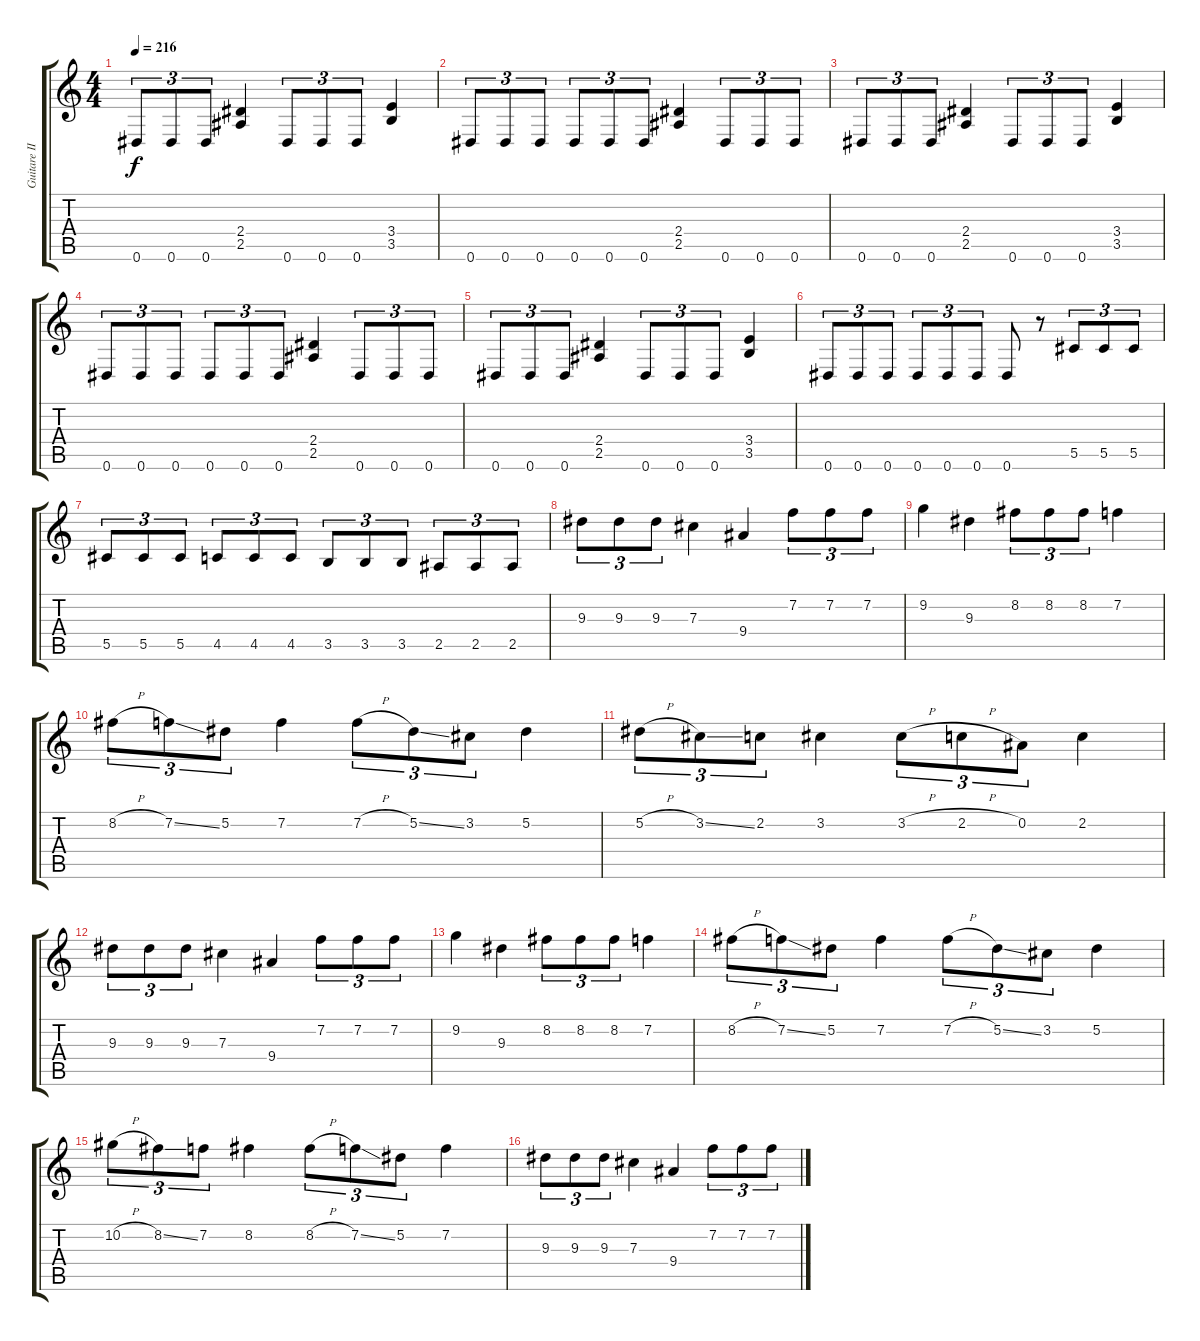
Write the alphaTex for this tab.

\track ("Guitare II ( James )" "Guitare II") {instrument electricguitarclean}
\staff {score tabs}
\tuning (Eb4 Bb3 Gb3 Db3 Ab2 Eb2) {hide}
\ts (4 4)
\tempo 216
\clef g2
\ks c
0.6.8{tu (3 2) dy f} 0.6.8{tu (3 2)} 0.6.8{tu (3 2)} (2.4 2.5).4 0.6.8{tu (3 2)} 0.6.8{tu (3 2)} 0.6.8{tu (3 2)} (3.4 3.5).4 |
0.6.8{tu (3 2)} 0.6.8{tu (3 2)} 0.6.8{tu (3 2)} 0.6.8{tu (3 2)} 0.6.8{tu (3 2)} 0.6.8{tu (3 2)} (2.4 2.5).4 0.6.8{tu (3 2)} 0.6.8{tu (3 2)} 0.6.8{tu (3 2)} |
0.6.8{tu (3 2)} 0.6.8{tu (3 2)} 0.6.8{tu (3 2)} (2.4 2.5).4 0.6.8{tu (3 2)} 0.6.8{tu (3 2)} 0.6.8{tu (3 2)} (3.4 3.5).4 |
0.6.8{tu (3 2)} 0.6.8{tu (3 2)} 0.6.8{tu (3 2)} 0.6.8{tu (3 2)} 0.6.8{tu (3 2)} 0.6.8{tu (3 2)} (2.4 2.5).4 0.6.8{tu (3 2)} 0.6.8{tu (3 2)} 0.6.8{tu (3 2)} |
0.6.8{tu (3 2)} 0.6.8{tu (3 2)} 0.6.8{tu (3 2)} (2.4 2.5).4 0.6.8{tu (3 2)} 0.6.8{tu (3 2)} 0.6.8{tu (3 2)} (3.4 3.5).4 |
0.6.8{tu (3 2)} 0.6.8{tu (3 2)} 0.6.8{tu (3 2)} 0.6.8{tu (3 2)} 0.6.8{tu (3 2)} 0.6.8{tu (3 2)} 0.6.8 r.8 5.5.8{tu (3 2)} 5.5.8{tu (3 2)} 5.5.8{tu (3 2)} |
5.5.8{tu (3 2)} 5.5.8{tu (3 2)} 5.5.8{tu (3 2)} 4.5.8{tu (3 2)} 4.5.8{tu (3 2)} 4.5.8{tu (3 2)} 3.5.8{tu (3 2)} 3.5.8{tu (3 2)} 3.5.8{tu (3 2)} 2.5.8{tu (3 2)} 2.5.8{tu (3 2)} 2.5.8{tu (3 2)} |
9.3.8{tu (3 2)} 9.3.8{tu (3 2)} 9.3.8{tu (3 2)} 7.3.4 9.4.4 7.2.8{tu (3 2)} 7.2.8{tu (3 2)} 7.2.8{tu (3 2)} |
9.2.4 9.3.4 8.2.8{tu (3 2)} 8.2.8{tu (3 2)} 8.2.8{tu (3 2)} 7.2.4 |
8.2{h}.8{tu (3 2)} 7.2{ss}.8{tu (3 2)} 5.2.8{tu (3 2)} 7.2.4 7.2{h}.8{tu (3 2)} 5.2{ss}.8{tu (3 2)} 3.2.8{tu (3 2)} 5.2.4 |
5.2{h}.8{tu (3 2)} 3.2{ss}.8{tu (3 2)} 2.2.8{tu (3 2)} 3.2.4 3.2{h}.8{tu (3 2)} 2.2{h}.8{tu (3 2)} 0.2.8{tu (3 2)} 2.2.4 |
9.3.8{tu (3 2)} 9.3.8{tu (3 2)} 9.3.8{tu (3 2)} 7.3.4 9.4.4 7.2.8{tu (3 2)} 7.2.8{tu (3 2)} 7.2.8{tu (3 2)} |
9.2.4 9.3.4 8.2.8{tu (3 2)} 8.2.8{tu (3 2)} 8.2.8{tu (3 2)} 7.2.4 |
8.2{h}.8{tu (3 2)} 7.2{ss}.8{tu (3 2)} 5.2.8{tu (3 2)} 7.2.4 7.2{h}.8{tu (3 2)} 5.2{ss}.8{tu (3 2)} 3.2.8{tu (3 2)} 5.2.4 |
10.2{h}.8{tu (3 2)} 8.2{ss}.8{tu (3 2)} 7.2.8{tu (3 2)} 8.2.4 8.2{h}.8{tu (3 2)} 7.2{ss}.8{tu (3 2)} 5.2.8{tu (3 2)} 7.2.4 |
9.3.8{tu (3 2)} 9.3.8{tu (3 2)} 9.3.8{tu (3 2)} 7.3.4 9.4.4 7.2.8{tu (3 2)} 7.2.8{tu (3 2)} 7.2.8{tu (3 2)}
